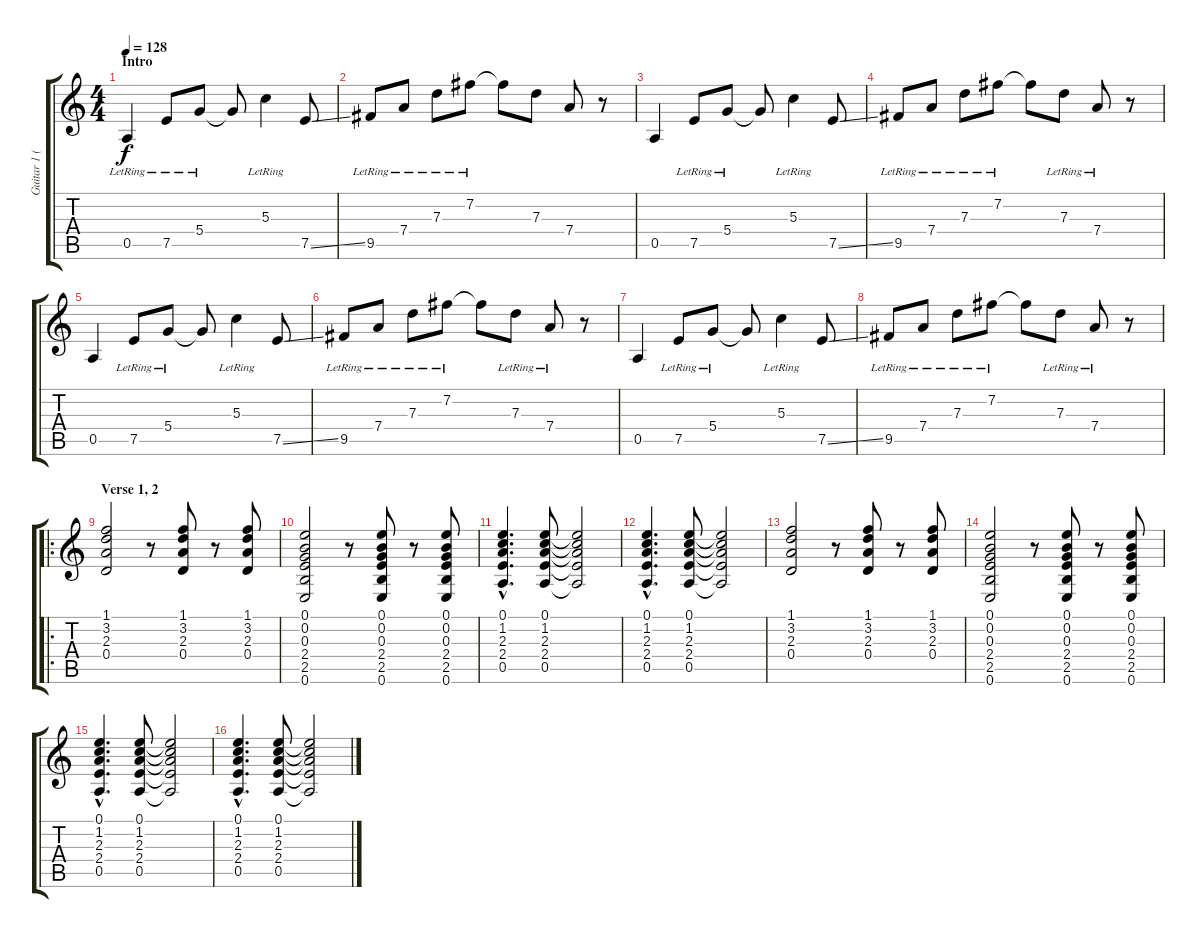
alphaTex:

\track ("Guitar 1 (Electric 12 strings)" "Guitar 1 (") {instrument electricguitarclean}
\staff {score tabs}
\tuning (E4 B3 G3 D3 A2 E2) {hide}
\ts (4 4)
\section ("" "Intro")
\tempo 128
\clef g2
\ks c
0.5{lr}.4{dy f instrument electricguitarclean} 7.5{lr}.8 5.4{lr}.8 5.4{t}.8 5.3{lr}.4 7.5{ss}.8 |
9.5{lr}.8 7.4{lr}.8 7.3{lr}.8 7.2{lr}.8 7.2{t}.8 7.3.8 7.4.8 r.8 |
0.5.4 7.5{lr}.8 5.4{lr}.8 5.4{t}.8 5.3{lr}.4 7.5{ss}.8 |
9.5{lr}.8 7.4{lr}.8 7.3{lr}.8 7.2{lr}.8 7.2{t}.8 7.3{lr}.8 7.4{lr}.8 r.8 |
0.5.4 7.5{lr}.8 5.4{lr}.8 5.4{t}.8 5.3{lr}.4 7.5{ss}.8 |
9.5{lr}.8 7.4{lr}.8 7.3{lr}.8 7.2{lr}.8 7.2{t}.8 7.3{lr}.8 7.4{lr}.8 r.8 |
0.5.4 7.5{lr}.8 5.4{lr}.8 5.4{t}.8 5.3{lr}.4 7.5{ss}.8 |
9.5{lr}.8 7.4{lr}.8 7.3{lr}.8 7.2{lr}.8 7.2{t}.8 7.3{lr}.8 7.4{lr}.8 r.8 |
\ro
\section ("" "Verse 1, 2 ")
(1.1 3.2 2.3 0.4).2 r.8 (1.1 3.2 2.3 0.4).8 r.8 (1.1 3.2 2.3 0.4).8 |
(0.1 0.2 0.3 2.4 2.5 0.6).2 r.8 (0.1 0.2 0.3 2.4 2.5 0.6).8 r.8 (0.1 0.2 0.3 2.4 2.5 0.6).8 |
(0.1{hac} 1.2{hac} 2.3{hac} 2.4{hac} 0.5{hac}).4{d} (0.1 1.2 2.3 2.4 0.5).8 (0.1{t} 1.2{t} 2.3{t} 2.4{t} 0.5{t}).2 |
(0.1{hac} 1.2{hac} 2.3{hac} 2.4{hac} 0.5{hac}).4{d} (0.1 1.2 2.3 2.4 0.5).8 (0.1{t} 1.2{t} 2.3{t} 2.4{t} 0.5{t}).2 |
(1.1 3.2 2.3 0.4).2 r.8 (1.1 3.2 2.3 0.4).8 r.8 (1.1 3.2 2.3 0.4).8 |
(0.1 0.2 0.3 2.4 2.5 0.6).2 r.8 (0.1 0.2 0.3 2.4 2.5 0.6).8 r.8 (0.1 0.2 0.3 2.4 2.5 0.6).8 |
(0.1{hac} 1.2{hac} 2.3{hac} 2.4{hac} 0.5{hac}).4{d} (0.1 1.2 2.3 2.4 0.5).8 (0.1{t} 1.2{t} 2.3{t} 2.4{t} 0.5{t}).2 |
(0.1{hac} 1.2{hac} 2.3{hac} 2.4{hac} 0.5{hac}).4{d} (0.1 1.2 2.3 2.4 0.5).8 (0.1{t} 1.2{t} 2.3{t} 2.4{t} 0.5{t}).2
